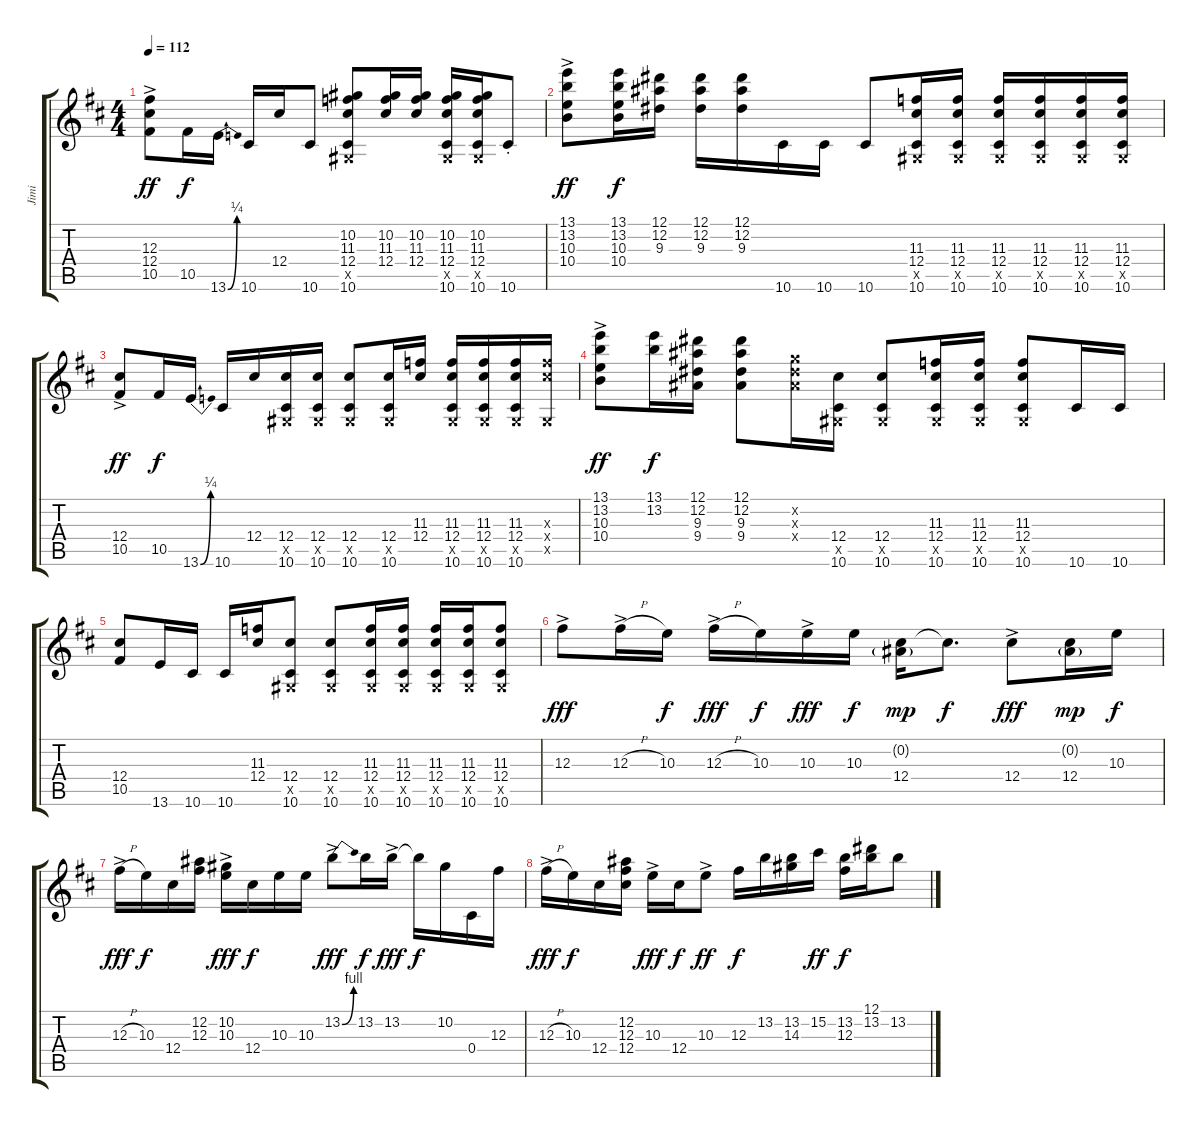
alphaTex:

\track ("Jimi" "Jimi") {instrument distortionguitar}
\staff {score tabs}
\tuning (Eb4 Bb3 Gb3 Db3 Ab2 Eb2) {hide}
\ts (4 4)
\tempo 112
\clef g2
\ks d
(12.3{ac} 12.4{ac} 10.5{ac}).8{dy ff} 10.5.16{dy f} 13.6{be (bend 0 0 60 1)}.16 10.6.16 12.4.16 10.6.8 (10.2 11.3 12.4 0.5{x} 10.6).8 (10.2 11.3 12.4).16 (10.2 11.3 12.4).16 (10.2 11.3 12.4 0.5{x} 10.6).16 (10.2 11.3 12.4 0.5{x} 10.6).16 10.6{st}.8 |
(13.1{ac} 13.2{ac} 10.3{ac} 10.4{ac}).8{dy ff} (13.1 13.2 10.3 10.4).16{dy f} (12.1 12.2 9.3).16 (12.1 12.2 9.3).16 (12.1 12.2 9.3).16 10.6.16 10.6.16 10.6.8 (11.3 12.4 0.5{x} 10.6).16 (11.3 12.4 0.5{x} 10.6).16 (11.3 12.4 0.5{x} 10.6).16 (11.3 12.4 0.5{x} 10.6).16 (11.3 12.4 0.5{x} 10.6).16 (11.3 12.4 0.5{x} 10.6).16 |
(12.4{ac} 10.5{ac}).8{dy ff} 10.5.16{dy f} 13.6{be (bend 0 0 60 1)}.16 10.6.16 12.4.16 (12.4 0.5{x} 10.6).16 (12.4 0.5{x} 10.6).16 (12.4 0.5{x} 10.6).8 (12.4 0.5{x} 10.6).16 (11.3 12.4).16 (11.3 12.4 0.5{x} 10.6).16 (11.3 12.4 0.5{x} 10.6).16 (11.3 12.4 0.5{x} 10.6).16 (11.3{x} 12.4{x} 0.5{x}).16 |
(13.1{ac} 13.2{ac} 10.3{ac} 10.4{ac}).8{dy ff} (13.1 13.2).16{dy f} (12.1 12.2 9.3 9.4).16 (12.1 12.2 9.3 9.4).8 (9.2{x} 9.3{x} 9.4{x}).16 (12.4 0.5{x} 10.6).16 (12.4 0.5{x} 10.6).8 (11.3 12.4 0.5{x} 10.6).16 (11.3 12.4 0.5{x} 10.6).16 (11.3 12.4 0.5{x} 10.6).8 10.6.16 10.6.16 |
(12.4 10.5).8 13.6.16 10.6.16 10.6.16 (11.3 12.4).16 (12.4 0.5{x} 10.6).8 (12.4 0.5{x} 10.6).8 (11.3 12.4 0.5{x} 10.6).16 (11.3 12.4 0.5{x} 10.6).16 (11.3 12.4 0.5{x} 10.6).16 (11.3 12.4 0.5{x} 10.6).16 (11.3 12.4 0.5{x} 10.6).8 |
12.3{ac}.8{dy fff} 12.3{h ac}.16 10.3.16{dy f} 12.3{h ac}.16{dy fff} 10.3.16{dy f} 10.3{ac}.16{dy fff} 10.3.16{dy f} (0.2{g} 12.4).16{dy mp} 12.4{t}.8{d dy f} 12.4{ac}.8{dy fff} (0.2{g} 12.4).16{dy mp} 10.3.16{dy f} |
12.3{h ac}.16{dy fff} 10.3.16{dy f} 12.4.16 (12.2 12.3).16 (10.2{ac} 10.3{ac}).16{dy fff} 12.4.16{dy f} 10.3.16 10.3.16 13.2{be (bend 0 0 60 4) ac}.8{dy fff} 13.2.16{dy f} 13.2{ac}.16{dy fff} 13.2{t}.16{dy f} 10.2.16 0.4.16 12.3.16 |
12.3{h ac}.16{dy fff} 10.3.16{dy f} 12.4.16 (12.2 12.3 12.4).16 10.3{ac}.16{dy fff} 12.4.16{dy f} 10.3{ac}.8{dy ff} 12.3.16{dy f} 13.2.16 (13.2 14.3).16 15.2.16{dy ff} (13.2 12.3).16{dy f} (12.1 13.2).16 13.2.8
